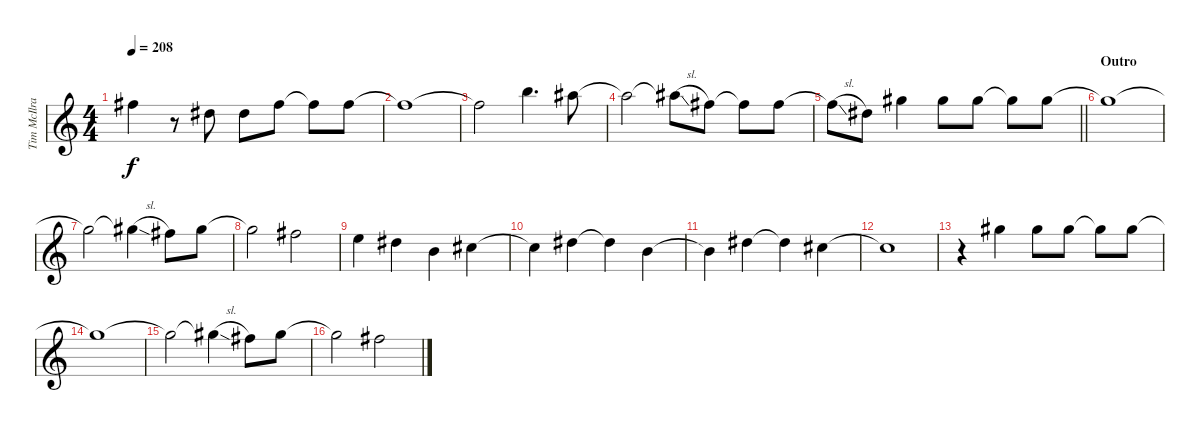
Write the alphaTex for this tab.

\track ("Tim McIlrath - Vocals" "Tim McIlra") {instrument distortionguitar}
\staff {score}
\tuning (Eb4 Bb3 Gb3 Db3 Ab2 Eb2) {hide}
\ts (4 4)
\tempo 208
\clef g2
\ks c
8.2{t}.4{dy f} r.8 5.2.8 5.2.8 8.2.8 8.2{t}.8 8.2.8 |
8.2{t}.1 |
8.2{t}.2 13.2.4{d} 12.2.8 |
12.2{t}.2 12.2{sl t}.8 8.2.8 8.2{t}.8 8.2.8 |
\barLineRight lightlight
8.2{sl t}.8 5.2.8 10.2.4 10.2.8 10.2.8 10.2{t}.8 10.2.8 |
\section ("" "Outro")
10.2{t}.1 |
10.2{t}.2 10.2{sl t}.4 8.2.8 10.2.8 |
10.2{t}.2 8.2.2 |
6.2.4 5.2.4 1.2.4 3.2.4 |
3.2{t}.4 5.2.4 5.2{t}.4 1.2.4 |
1.2{t}.4 5.2.4 5.2{t}.4 3.2.4 |
3.2{t}.1 |
r.4 10.2.4 10.2.8 10.2.8 10.2{t}.8 10.2.8 |
10.2{t}.1 |
10.2{t}.2 10.2{sl t}.4 8.2.8 10.2.8 |
10.2{t}.2 8.2.2
